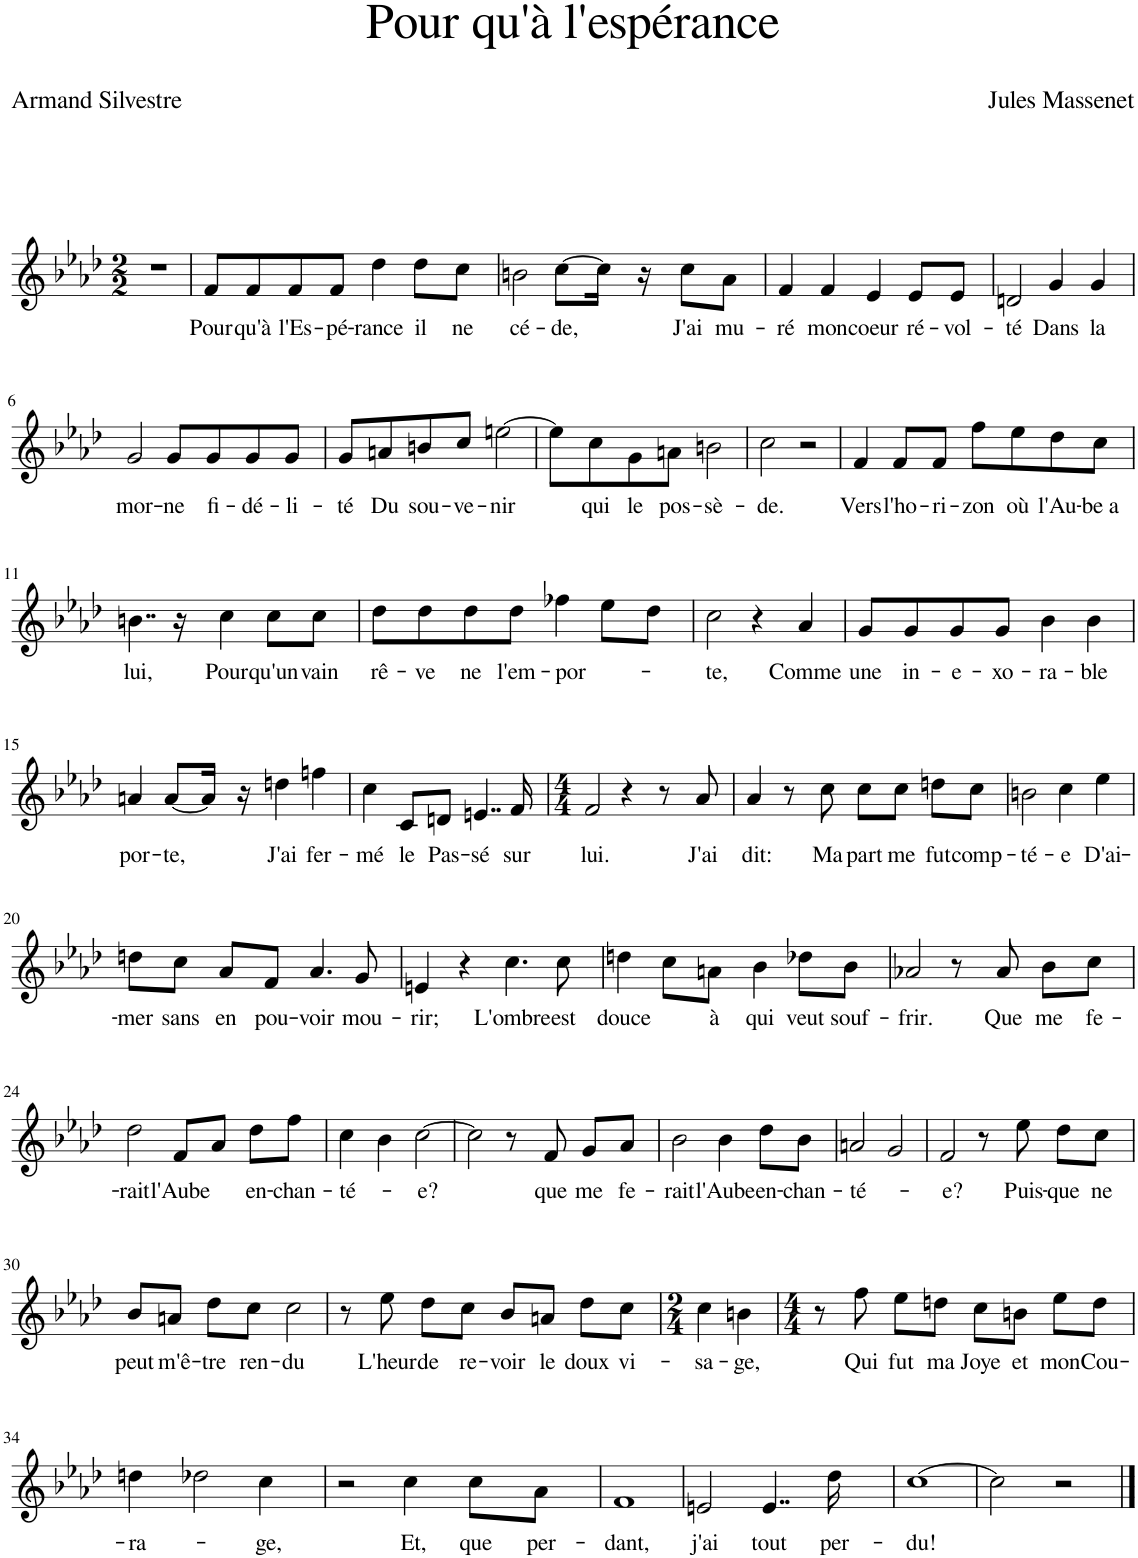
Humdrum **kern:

**kern	**text
*part1	*part1
*staff1	*staff1
*I"Piano	*
*I'Pno	*
*clefG2	*
*k[b-e-a-d-]	*
*M2/2	*
=1	=1
1r	.
=2	=2
!	!LO:LY:b
8f/L	Pour
!	!LO:LY:b
8f/	qu'à
!	!LO:LY:b
8f/	l'Es-
!	!LO:LY:b
8f/J	-pé-
!	!LO:LY:b
4dd-\	-rance
!	!LO:LY:b
8dd-\L	il
!	!LO:LY:b
8cc\J	ne
=3	=3
!	!LO:LY:b
2bn\	cé-
!	!LO:LY:b
[8cc\L	-de,
16cc\Jk]	.
16r	.
!	!LO:LY:b
8cc\L	J'ai
!	!LO:LY:b
8a-\J	mu-
=4	=4
!	!LO:LY:b
4f/	-ré
!	!LO:LY:b
4f/	mon
!	!LO:LY:b
4e-/	coeur
!	!LO:LY:b
8e-/L	ré-
!	!LO:LY:b
8e-/J	-vol-
=5	=5
!	!LO:LY:b
2dn/	-té
!	!LO:LY:b
4g/	Dans
!	!LO:LY:b
4g/	la
!!LO:LB:g=z
=6	=6
!	!LO:LY:b
2g/	mor-
!	!LO:LY:b
8g/L	-ne
!	!LO:LY:b
8g/	fi-
!	!LO:LY:b
8g/	-dé-
!	!LO:LY:b
8g/J	-li-
=7	=7
!	!LO:LY:b
8g/L	-té
!	!LO:LY:b
8an/	Du
!	!LO:LY:b
8bn/	sou-
!	!LO:LY:b
8cc/J	-ve-
!	!LO:LY:b
[2een\	-nir
=8	=8
8ee\L]	.
!	!LO:LY:b
8cc\	qui
!	!LO:LY:b
8g\	le
!	!LO:LY:b
8an\J	pos-
!	!LO:LY:b
2bn\	-sè-
=9	=9
!	!LO:LY:b
2cc\	-de.
2r	.
=10	=10
!	!LO:LY:b
4f/	Vers
!	!LO:LY:b
8f/L	l'ho-
!	!LO:LY:b
8f/J	-ri-
!	!LO:LY:b
8ff\L	-zon
!	!LO:LY:b
8ee-\	où
!	!LO:LY:b
8dd-\	l'Au-
!	!LO:LY:b
8cc\J	-be a
!!LO:LB:g=z
=11	=11
!	!LO:LY:b
4..bn\	lui,
16r	.
!	!LO:LY:b
4cc\	Pour
!	!LO:LY:b
8cc\L	qu'un
!	!LO:LY:b
8cc\J	vain
=12	=12
!	!LO:LY:b
8dd-\L	rê-
!	!LO:LY:b
8dd-\	-ve
!	!LO:LY:b
8dd-\	ne
!	!LO:LY:b
8dd-\J	l'em-
!	!LO:LY:b
4ff-X\	-por-
8ee-\L	.
8dd-\J	.
=13	=13
!	!LO:LY:b
2cc\	-te,
4r	.
!	!LO:LY:b
4a-/	Comme
=14	=14
!	!LO:LY:b
8g/L	une
!	!LO:LY:b
8g/	in-
!	!LO:LY:b
8g/	-e-
!	!LO:LY:b
8g/J	-xo-
!	!LO:LY:b
4b-\	-ra-
!	!LO:LY:b
4b-\	-ble
!!LO:LB:g=z
=15	=15
!	!LO:LY:b
4an/	por-
!	!LO:LY:b
[8a/L	-te,
16a/Jk]	.
16r	.
!	!LO:LY:b
4ddn\	J'ai
!	!LO:LY:b
4ffn\	fer-
=16	=16
!	!LO:LY:b
4cc\	-mé
!	!LO:LY:b
8c/L	le
!	!LO:LY:b
8dn/J	Pas-
!	!LO:LY:b
4..en/	-sé
!	!LO:LY:b
16f/	sur
=17	=17
*M4/4	*
!	!LO:LY:b
2f/	lui.
4r	.
8r	.
!	!LO:LY:b
8a-/	J'ai
=18	=18
!	!LO:LY:b
4a-/	dit:
8r	.
!	!LO:LY:b
8cc\	Ma
!	!LO:LY:b
8cc\L	part
!	!LO:LY:b
8cc\J	me
!	!LO:LY:b
8ddn\L	fut
!	!LO:LY:b
8cc\J	comp-
=19	=19
!	!LO:LY:b
2bn\	-té-
!	!LO:LY:b
4cc\	-e
!	!LO:LY:b
4ee-\	D'ai-
!!LO:LB:g=z
=20	=20
!	!LO:LY:b
8ddn\L	-mer
!	!LO:LY:b
8cc\J	sans
!	!LO:LY:b
8a-/L	en
!	!LO:LY:b
8f/J	pou-
!	!LO:LY:b
4.a-/	-voir
!	!LO:LY:b
8g/	mou-
=21	=21
!	!LO:LY:b
4en/	-rir;
4r	.
!	!LO:LY:b
4.cc\	L'ombre
!	!LO:LY:b
8cc\	est
=22	=22
!	!LO:LY:b
4ddn\	douce
8cc\L	.
!	!LO:LY:b
8an\J	à
!	!LO:LY:b
4b-\	qui
!	!LO:LY:b
8dd-X\L	veut
!	!LO:LY:b
8b-\J	souf-
=23	=23
!	!LO:LY:b
2a-X/	-frir.
8r	.
!	!LO:LY:b
8a-/	Que
!	!LO:LY:b
8b-\L	me
!	!LO:LY:b
8cc\J	fe-
!!LO:LB:g=z
=24	=24
!	!LO:LY:b
2dd-\	-rait
!	!LO:LY:b
8f/L	l'Aube
8a-/J	.
!	!LO:LY:b
8dd-\L	en-
!	!LO:LY:b
8ff\J	-chan-
=25	=25
!	!LO:LY:b
4cc\	-té-
4b-\	.
!	!LO:LY:b
[2cc\	-e?
=26	=26
2cc\]	.
8r	.
!	!LO:LY:b
8f/	que
!	!LO:LY:b
8g/L	me
!	!LO:LY:b
8a-/J	fe-
=27	=27
!	!LO:LY:b
2b-\	-rait
!	!LO:LY:b
4b-\	l'Aube
!	!LO:LY:b
8dd-\L	en-
!	!LO:LY:b
8b-\J	-chan-
=28	=28
!	!LO:LY:b
2an/	-té-
2g/	.
=29	=29
!	!LO:LY:b
2f/	-e?
8r	.
!	!LO:LY:b
8ee-\	Puis-
!	!LO:LY:b
8dd-\L	-que
!	!LO:LY:b
8cc\J	ne
!!LO:LB:g=z
=30	=30
!	!LO:LY:b
8b-/L	peut
!	!LO:LY:b
8an/J	m'ê-
!	!LO:LY:b
8dd-\L	-tre
!	!LO:LY:b
8cc\J	ren-
!	!LO:LY:b
2cc\	-du
=31	=31
8r	.
!	!LO:LY:b
8ee-\	L'heur
!	!LO:LY:b
8dd-\L	de
!	!LO:LY:b
8cc\J	re-
!	!LO:LY:b
8b-/L	-voir
!	!LO:LY:b
8an/J	le
!	!LO:LY:b
8dd-\L	doux
!	!LO:LY:b
8cc\J	vi-
=32	=32
*M2/4	*
!	!LO:LY:b
4cc\	-sa-
!	!LO:LY:b
4bn\	-ge,
=33	=33
*M4/4	*
8r	.
!	!LO:LY:b
8ff\	Qui
!	!LO:LY:b
8ee-\L	fut
!	!LO:LY:b
8ddn\J	ma
!	!LO:LY:b
8cc\L	Joye
!	!LO:LY:b
8bn\J	et
!	!LO:LY:b
8ee-\L	mon
!	!LO:LY:b
8dd\J	Cou-
!!LO:LB:g=z
=34	=34
!	!LO:LY:b
4ddn\	-ra-
2dd-X\	.
!	!LO:LY:b
4cc\	-ge,
=35	=35
2r	.
!	!LO:LY:b
4cc\	Et,
!	!LO:LY:b
8cc\L	que
!	!LO:LY:b
8a-\J	per-
=36	=36
!	!LO:LY:b
1f	-dant,
=37	=37
!	!LO:LY:b
2en/	j'ai
!	!LO:LY:b
4..e/	tout
!	!LO:LY:b
16dd-\	per-
=38	=38
!	!LO:LY:b
[1cc	-du!
=39	=39
2cc\]	.
2r	.
==	==
*-	*-
